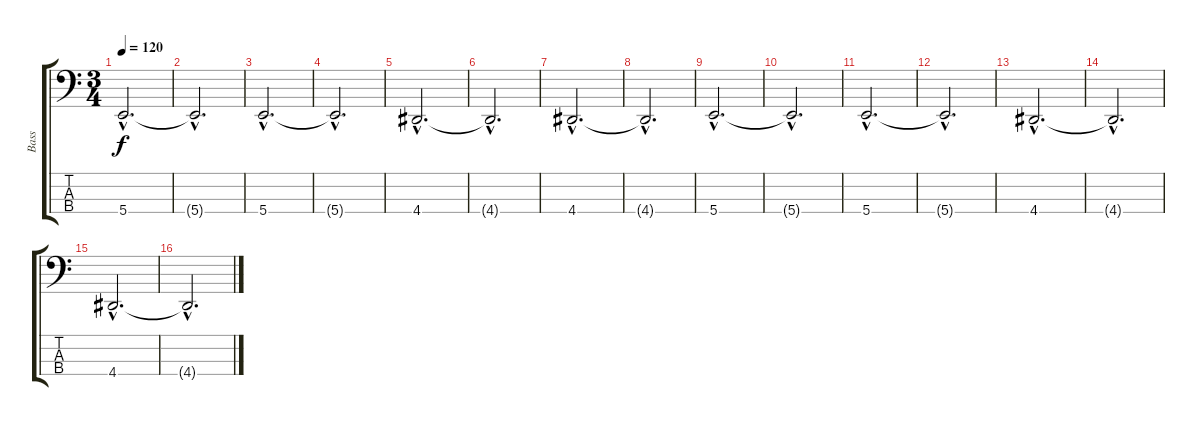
\track ("Bass" "Bass") {instrument electricbasspick}
\staff {score tabs}
\tuning (D2 A1 E1 B0) {hide}
\ts (3 4)
\tempo 120
\clef f4
\ks c
5.4{hac}.2{d dy f} |
5.4{hac t}.2{d} |
5.4{hac}.2{d} |
5.4{hac t}.2{d} |
4.4{hac}.2{d} |
4.4{hac t}.2{d} |
4.4{hac}.2{d} |
4.4{hac t}.2{d} |
5.4{hac}.2{d} |
5.4{hac t}.2{d} |
5.4{hac}.2{d} |
5.4{hac t}.2{d} |
4.4{hac}.2{d} |
4.4{hac t}.2{d} |
4.4{hac}.2{d} |
4.4{hac t}.2{d}
